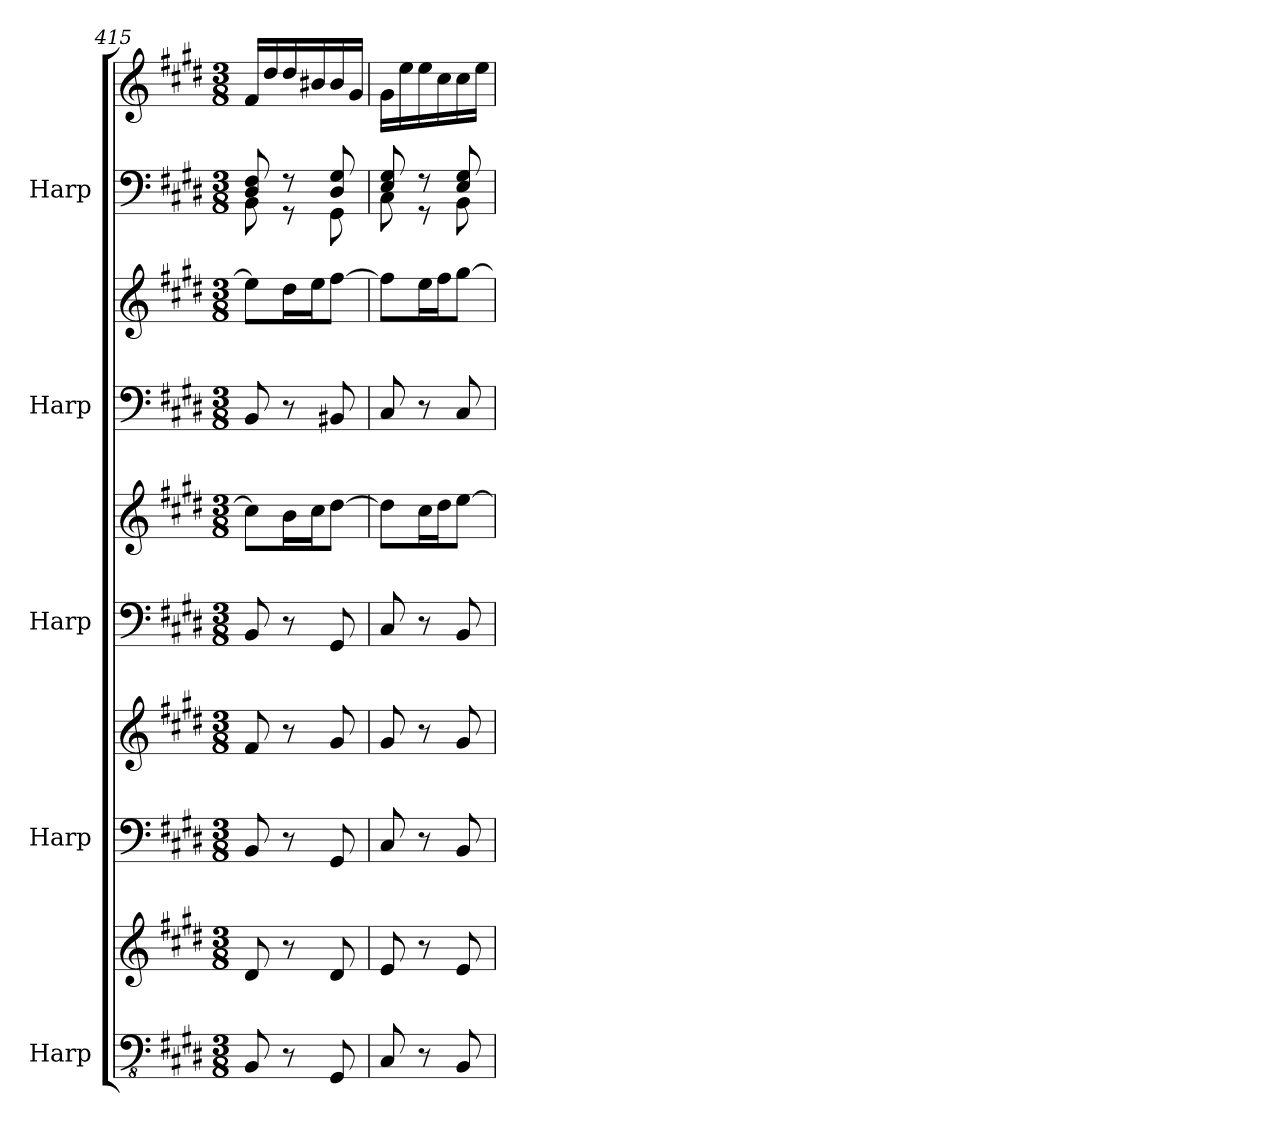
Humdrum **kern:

**kern	**kern	**kern	**kern	**kern	**kern	**kern	**kern	**kern	**kern
*part5	*part5	*part4	*part4	*part3	*part3	*part2	*part2	*part1	*part1
*staff10	*staff9	*staff8	*staff7	*staff6	*staff5	*staff4	*staff3	*staff2	*staff1
*I"Harp	*	*I"Harp	*	*I"Harp	*	*I"Harp	*	*I"Harp	*
*I'Hp	*	*I'Hp	*	*I'Hp	*	*I'Hp	*	*I'Hp	*
*clefFv4	*clefG2	*clefF4	*clefG2	*clefF4	*clefG2	*clefF4	*clefG2	*clefF4	*clefG2
*k[f#c#g#d#]	*k[f#c#g#d#]	*k[f#c#g#d#]	*k[f#c#g#d#]	*k[f#c#g#d#]	*k[f#c#g#d#]	*k[f#c#g#d#]	*k[f#c#g#d#]	*k[f#c#g#d#]	*k[f#c#g#d#]
*M3/8	*M3/8	*M3/8	*M3/8	*M3/8	*M3/8	*M3/8	*M3/8	*M3/8	*M3/8
=415	=415	=415	=415	=415	=415	=415	=415	=415	=415
*	*	*	*	*	*	*	*	*^	*
8BBB/	8d#/	8BB/	8f#/	8BB/	8cc#\L]	8BB/	8ee\L]	8D#/ 8F#/	8BB\	16f#/LL
.	.	.	.	.	.	.	.	.	.	16dd#/
8r	8r	8r	8r	8r	16b\L	8r	16dd#\L	8rF	8r	16dd#/
.	.	.	.	.	16cc#\J	.	16ee\J	.	.	16b#X/
8GGG#/	8d#/	8GG#/	8g#/	8GG#/	[8dd#\J	8BB#X/	[8ff#\J	8D#/ 8G#/	8GG#\	16b#/
.	.	.	.	.	.	.	.	.	.	16g#/JJ
=416	=416	=416	=416	=416	=416	=416	=416	=416	=416	=416
8CC#/	8e/	8C#/	8g#/	8C#/	8dd#\L]	8C#/	8ff#\L]	8E/ 8G#/	8C#\	16g#\LL
.	.	.	.	.	.	.	.	.	.	16ee\
8r	8r	8r	8r	8r	16cc#\L	8r	16ee\L	8rF	8r	16ee\
.	.	.	.	.	16dd#\J	.	16ff#\J	.	.	16cc#\
8BBB/	8e/	8BB/	8g#/	8BB/	[8ee\J	8C#/	[8gg#\J	8E/ 8G#/	8BB\	16cc#\
.	.	.	.	.	.	.	.	.	.	16ee\JJ
*	*	*	*	*	*	*	*	*v	*v	*
=	=	=	=	=	=	=	=	=	=
*-	*-	*-	*-	*-	*-	*-	*-	*-	*-
